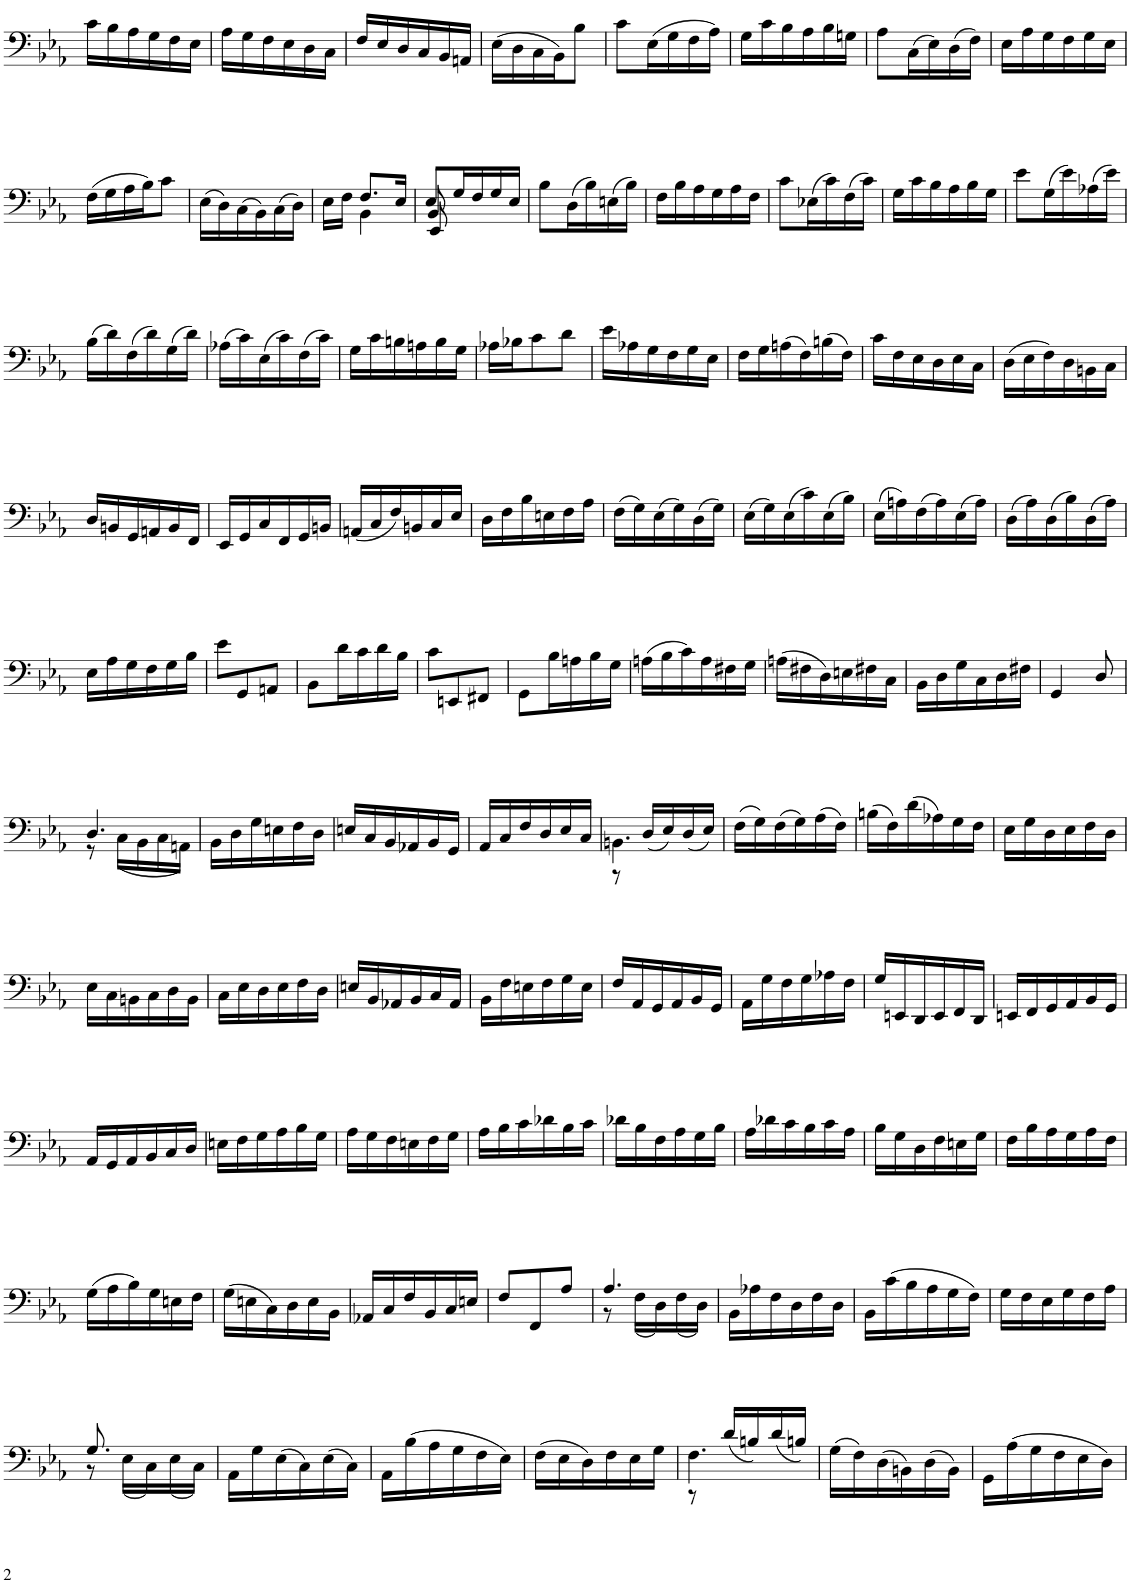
**kern
*part1
*staff1
*I"Violoncello
*I'Vc.
!!LO:PB:g=z
*clefF4
*k[b-e-a-]
*M3/8
=68
16c\LL
16B-\
16A-\
16G\
16F\
16E-\JJ
=69
16A-\LL
16G\
16F\
16E-\
16D\
16C\JJ
=70
16F/LL
16E-/
16D/
16C/
16BB-/
16AAn/JJ
=71
(16E-\LL
16D\
16C\
16BB-\J)
8B-\J
=72
8c\L
(16E-\L
16G\
16F\
16A-\JJ)
=73
16G\LL
16c\
16B-\
16A-\
16B-\
16Gn\JJ
=74
8A-\L
(16C\L
16E-\)
(16D\
16F\JJ)
=75
16E-\LL
16A-\
16G\
16F\
16G\
16E-\JJ
!!LO:LB:g=z
=76
(16F\LL
16G\
16A-\
16B-\J)
8c\J
=77
(16E-\LL
16D\)
(16C\
16BB-\)
(16C\
16D\JJ)
=78
*^
16E-\LL	8ryy
16F\JJ	.
8.F/L	4BB-\
16E-/Jk	.
=79	=79
*	*^
8E-/L	8EE-/	8BB-/
16G/L	4ryy	4ryy
16F/	.	.
16G/	.	.
16E-/JJ	.	.
*v	*v	*v
=80
8B-\L
(16D\L
16B-\)
(16En\
16B-\JJ)
=81
16F\LL
16B-\
16A-\
16G\
16A-\
16F\JJ
=82
8c\L
(16E-X\L
16c\)
(16F\
16c\JJ)
=83
16G\LL
16c\
16B-\
16A-\
16B-\
16G\JJ
=84
8e-\L
(16G\L
16e-\)
(16A-X\
16e-\JJ)
!!LO:LB:g=z
=85
(16B-\LL
16d\)
(16F\
16d\)
(16G\
16d\JJ)
=86
(16A-X\LL
16c\)
(16E-\
16c\)
(16F\
16c\JJ)
=87
16G\LL
16c\
16Bn\
16An\
16B\
16G\JJ
=88
16A-X\LL
16B-X\J
8c\
8d\J
=89
16e-\LL
16A-X\
16G\
16F\
16G\
16E-\JJ
=90
16F\LL
16G\
(16An\
16F\)
(16Bn\
16F\JJ)
=91
16c\LL
16F\
16E-\
16D\
16E-\
16C\JJ
=92
(16D\LL
16E-\
16F\)
16D\
16BBn\
16C\JJ
!!LO:LB:g=z
=93
16D/LL
16BBn/
16GG/
16AAn/
16BB/
16FF/JJ
=94
16EE-/LL
16GG/
16C/
16FF/
16GG/
16BBn/JJ
=95
(16AAn/LL
16C/
16F/)
16BBn/
16C/
16E-/JJ
=96
16D\LL
16F\
16B-\
16En\
16F\
16A-\JJ
=97
(16F\LL
16G\)
(16E-\
16G\)
(16D\
16G\JJ)
=98
(16E-\LL
16G\)
(16E-\
16c\)
(16E-\
16B-\JJ)
=99
(16E-\LL
16An\)
(16F\
16A\)
(16E-\
16A\JJ)
=100
(16D\LL
16A-\)
(16D\
16B-\)
(16D\
16A-\JJ)
!!LO:LB:g=z
=101
16E-\LL
16A-\
16G\
16F\
16G\
16B-\JJ
=102
8e-\L
8GG/
8AAn/J
=103
8BB-\L
16d\L
16c\
16d\
16B-\JJ
=104
8c\L
8EEn/
8FF#X/J
=105
8GG\L
16B-\L
16An\
16B-\
16G\JJ
=106
(16An\LL
16B-\
16c\)
16A\
16F#X\
16G\JJ
=107
(16An\LL
16F#X\
16D\)
16En\
16F#X\
16C\JJ
=108
16BB-\LL
16D\
16G\
16C\
16D\
16F#X\JJ
=109
4GG/
8D/
!!LO:LB:g=z
=110
*^
4.D/	8r
.	(16C\LL
.	16BB-\
.	16C\
.	16AAn\JJ)
*v	*v
=111
16BB-\LL
16D\
16G\
16En\
16F\
16D\JJ
=112
16En/LL
16C/
16BB-/
16AA-X/
16BB-/
16GG/JJ
=113
16AA-/LL
16C/
16F/
16D/
16E-/
16C/JJ
=114
*^
4.BBn\	8r
.	(16D/LL
.	16E-/)
.	(16D/
.	16E-/JJ)
*v	*v
=115
(16F\LL
16G\)
(16F\
16G\)
(16A-\
16F\JJ)
=116
(16Bn\LL
16F\)
(16d\
16A-X\)
16G\
16F\JJ
=117
16E-\LL
16G\
16D\
16E-\
16F\
16D\JJ
!!LO:LB:g=z
=118
16E-\LL
16C\
16BBn\
16C\
16D\
16BB\JJ
=119
16C\LL
16E-\
16D\
16E-\
16F\
16D\JJ
=120
16En/LL
16BB-/
16AA-X/
16BB-/
16C/
16AA-/JJ
=121
16BB-\LL
16F\
16En\
16F\
16G\
16E\JJ
=122
16F/LL
16AA-/
16GG/
16AA-/
16BB-/
16GG/JJ
=123
16AA-\LL
16G\
16F\
16G\
16A-X\
16F\JJ
=124
16G/LL
16EEn/
16DD/
16EE/
16FF/
16DD/JJ
=125
16EEn/LL
16FF/
16GG/
16AA-/
16BB-/
16GG/JJ
!!LO:LB:g=z
=126
16AA-/LL
16GG/
16AA-/
16BB-/
16C/
16D/JJ
=127
16En\LL
16F\
16G\
16A-\
16B-\
16G\JJ
=128
16A-\LL
16G\
16F\
16En\
16F\
16G\JJ
=129
16A-\LL
16B-\
16c\
16d-X\
16B-\
16c\JJ
=130
16d-X\LL
16B-\
16F\
16A-\
16G\
16B-\JJ
=131
16A-\LL
16d-X\
16c\
16B-\
16c\
16A-\JJ
=132
16B-\LL
16G\
16D\
16F\
16En\
16G\JJ
=133
16F\LL
16B-\
16A-\
16G\
16A-\
16F\JJ
!!LO:LB:g=z
=134
(16G\LL
16A-\
16B-\)
16G\
16En\
16F\JJ
=135
(16G\LL
16En\
16C\)
16D\
16E\
16BB-\JJ
=136
16AA-X/LL
16C/
16F/
16BB-/
16C/
16En/JJ
=137
8F/L
8FF/
8A-/J
=138
*^
4.A-/	8r
.	(16F\LL
.	16D\)
.	(16F\
.	16D\JJ)
*v	*v
=139
16BB-\LL
16A-X\
16F\
16D\
16F\
16D\JJ
=140
16BB-\LL
(16c\
16B-\
16A-\
16G\
16F\JJ)
=141
16G\LL
16F\
16E-\
16G\
16F\
16A-\JJ
!!LO:LB:g=z
=142
*^
8.G/	8r
.	(16E-\LL
16ryy	16C\)
8ryy	(16E-\
.	16C\JJ)
*v	*v
=143
16AA-\LL
16G\
(16E-\
16C\)
(16E-\
16C\JJ)
=144
16AA-\LL
(16B-\
16A-\
16G\
16F\
16E-\JJ)
=145
(16F\LL
16E-\
16D\)
16F\
16E-\
16G\JJ
=146
*^
4.F\	8r
.	(16d/LL
.	16Bn/)
.	(16d/
.	16Bn/JJ)
*v	*v
=147
(16G\LL
16F\)
(16D\
16BBn\)
(16D\
16BB\JJ)
=148
16GG\LL
(16A-\
16G\
16F\
16E-\
16D\JJ)
=
*-
